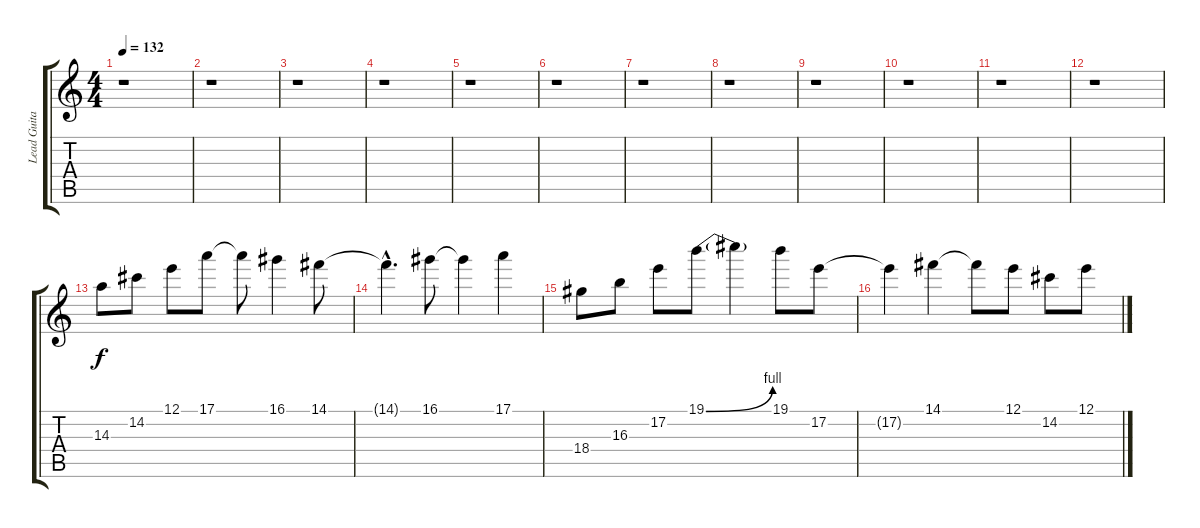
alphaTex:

\track ("Lead Guitar" "Lead Guita") {instrument distortionguitar}
\staff {score tabs}
\tuning (E4 B3 G3 D3 A2 E2) {hide}
\ts (4 4)
\tempo 132
\clef g2
\ks c
r.1{dy f} |
r.1 |
r.1 |
r.1 |
r.1 |
r.1 |
r.1 |
r.1 |
r.1 |
r.1 |
r.1 |
r.1 |
14.3.8 14.2.8 12.1.8 17.1.8 17.1{t}.8 16.1.4 14.1.8 |
14.1{hac t}.4{d} 16.1.8 16.1{t}.4 17.1.4 |
18.4.8 16.3.8 17.2.8 19.1{be (bend 0 0 60 4)}.8 19.1{t}.4 19.1.8 17.2.8 |
17.2{t}.4 14.1.4 14.1{t}.8 12.1.8 14.2.8 12.1.8
